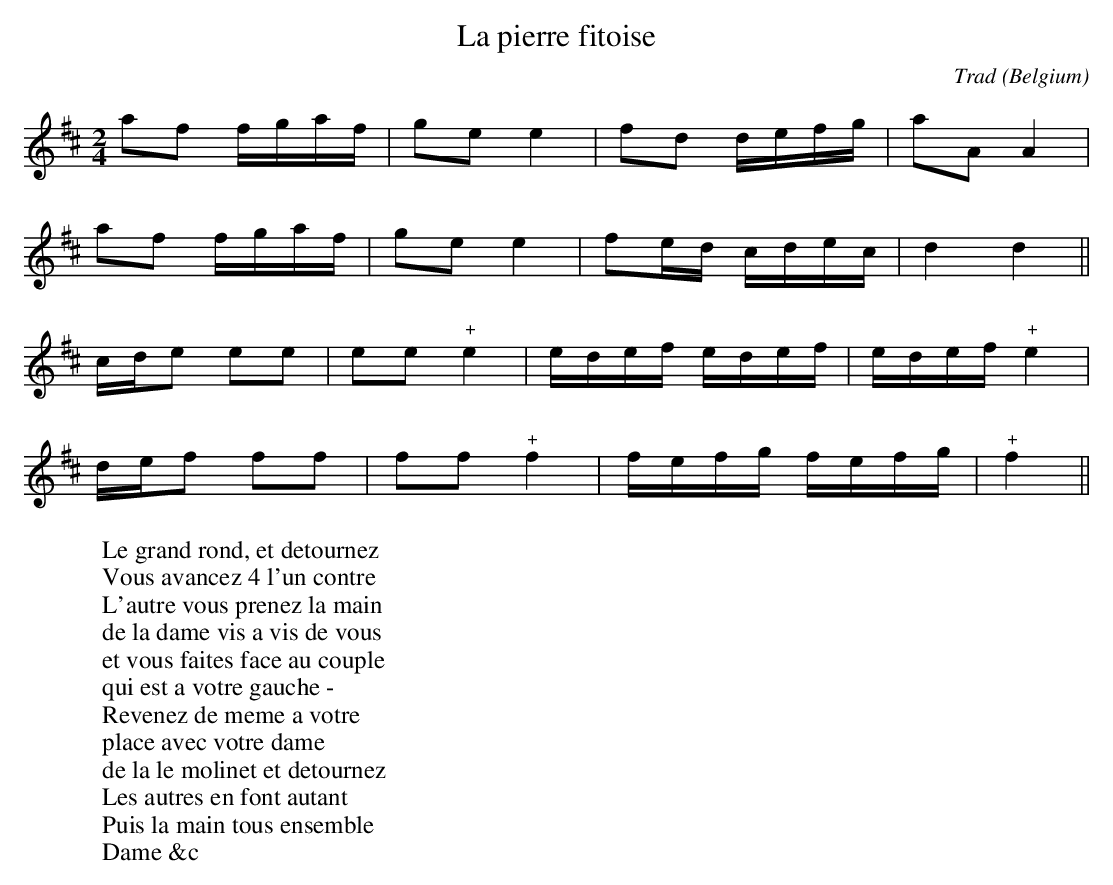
X:1
T:La pierre fitoise
C:Trad
O:Belgium
M:2/4
L:1/16
K:Dmaj
a2f2 fgaf|g2e2 e4|f2d2 defg|a2A2 A4|
a2f2 fgaf|g2e2 e4|f2ed cdec|d4 d4||
cde2 e2e2|e2e2 "+"e4|edef edef|edef "+"e4|
def2 f2f2|f2f2 "+"f4|fefg fefg|"+"f4||
W:Le grand rond, et detournez
W:Vous avancez 4 l'un contre
W:L'autre vous prenez la main
W:de la dame vis a vis de vous
W:et vous faites face au couple
W:qui est a votre gauche -
W:Revenez de meme a votre
W:place avec votre dame
W:de la le molinet et detournez
W:Les autres en font autant
W:Puis la main tous ensemble
W:Dame &c
